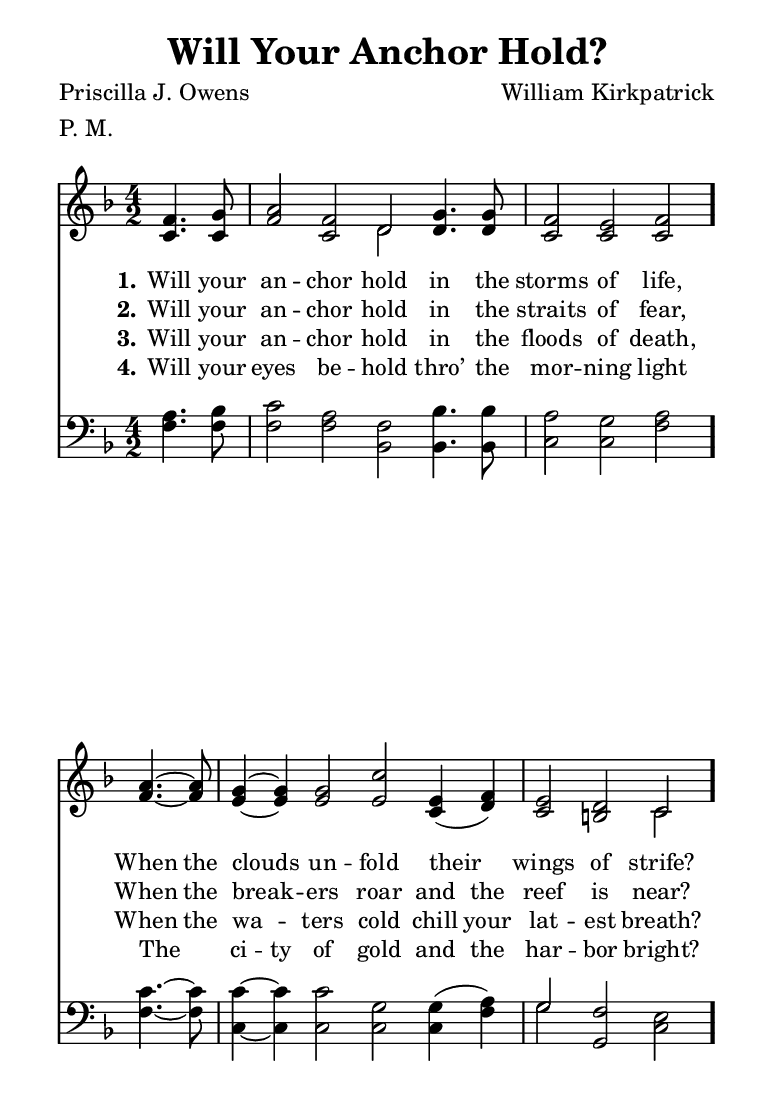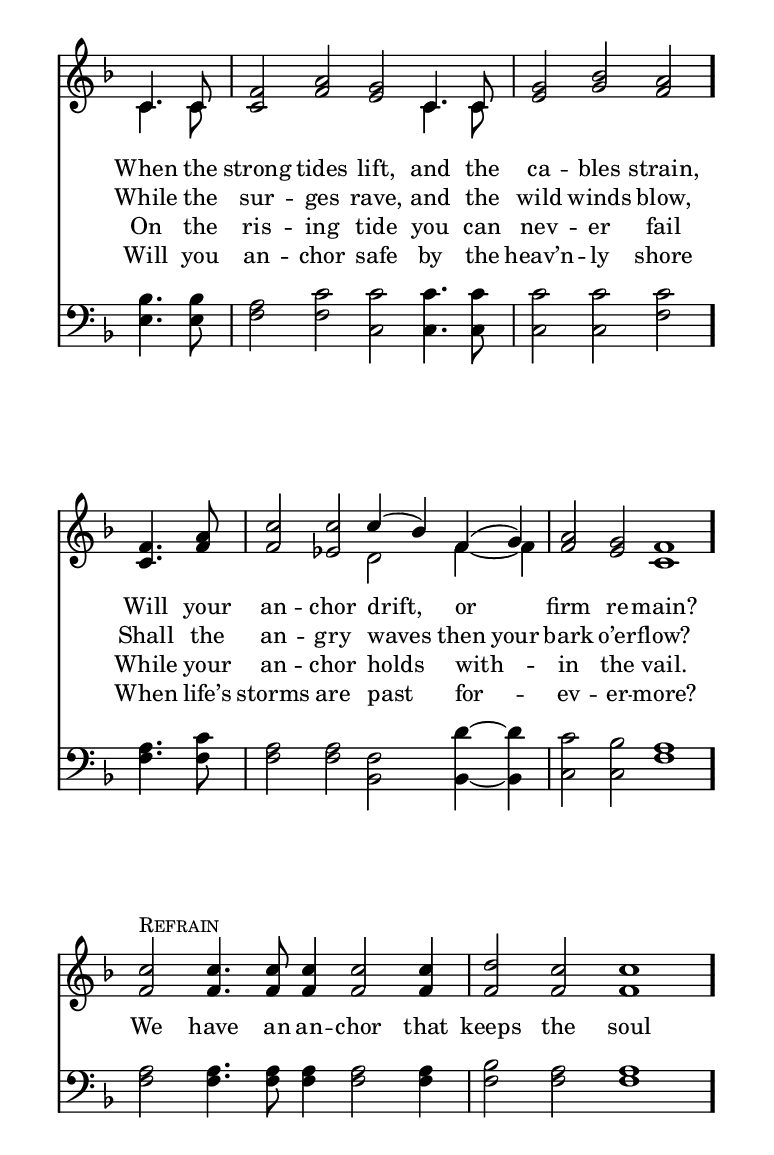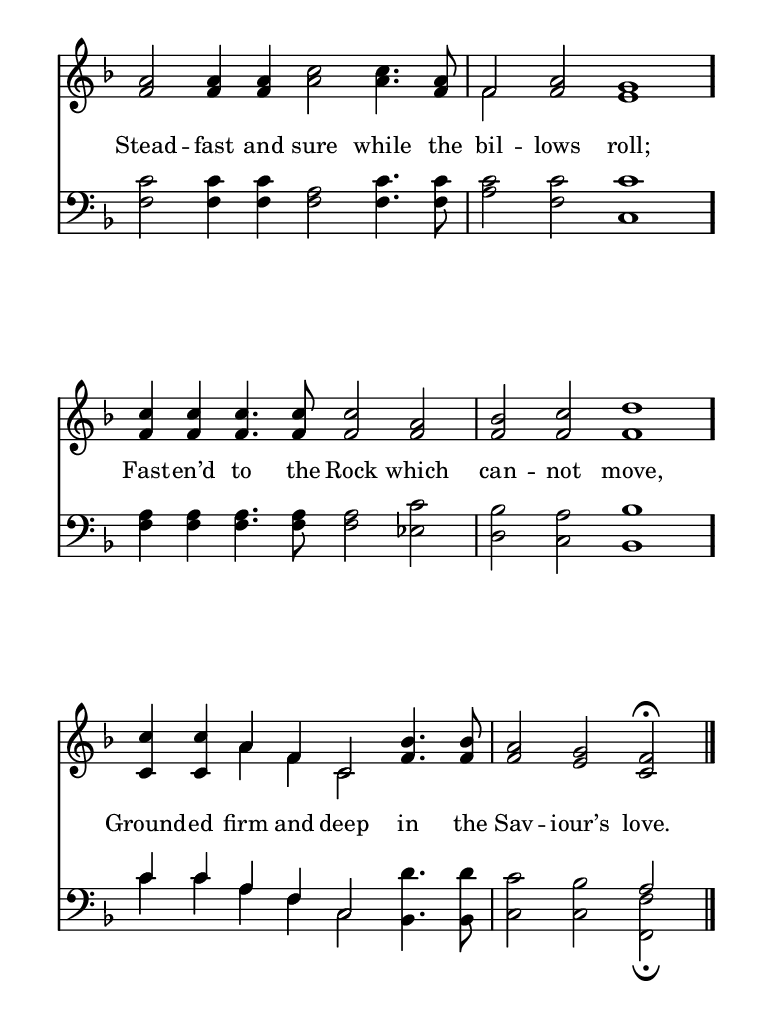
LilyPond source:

\include "common/global.ily"
\paper {
  \include "common/paper.ily"
  ragged-last-bottom = ##t
  page-count = #(cond (is-eogsized 2) (#t #f))
}

\header{
  hymnnumber = "140"
  title = "Will Your Anchor Hold?"
  tunename = ""
  meter = "P. M."
  poet = "Priscilla J. Owens"
  composer = "William Kirkpatrick"
  %copyright = ""
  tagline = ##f
}

% for fermata in MIDI
ta = { \tempo 2=80 }
tb = { \tempo 2=40 }

patternAA = { c4. c8 | c2 c2 c2 }
patternAB = { c4. ~ c8 | c4 ~ c4 c2 c2 c4( c4) | c2 c2 c2 }

patternBA = { c4. c8 | c2 c2 c4( c4) c4( c4) | c2 c2 c1 }
patternBB = { c4. c8 | c2 c2 c2      c4 ~ c4 | c2 c2 c1 }

patternCA = { c2 c4. c8 c4 c2 c4 | c2 c2 c1 }

patternDA = { c2 c4 c4 c2 c4. c8 | c2 c2 c1 }

patternEA = { c4 c4 c4. c8 c2 c2 | c2 c2 c1 }

patternFA = { c4 c4 c4 c4 c2 c4. c8 | c2 c2 \ta c2 \tb }

global = {
  \include "common/overrides.ily"
  \override Staff.TimeSignature.style = #'numbered
  \time 4/2
  \override Score.MetronomeMark.transparent = ##t % hide all fermata changes too
  \ta
  \key f \major
  \partial 2
  \autoBeamOff
}

notesSoprano = {
\global
\relative c' {

  \changePitch \patternAA { f g | a f d g g | f e f }
  \changePitch \patternAB { a a | g g g c e, f | e d c }
  \changePitch \patternAA { c c | f a g c, c | g' bes a }
  \changePitch \patternBA { f a | c c c bes f g | a g f }

  << s^\markup { \small \caps "Refrain" }
  \changePitch \patternCA { c' c c c c c | d c c } >>
  \changePitch \patternDA { a a a c c a | f a g }
  \changePitch \patternEA { c c c c c a | bes c d }
  \changePitch \patternFA { c c a f c bes' bes | a g f \fermata }

  \bar "|."

}
}

notesAlto = {
\global
\relative e' {

  \changePitch \patternAA { c c | f c d d d | c c c }
  \changePitch \patternAB { f f | e e e e c d | c b c }
  \changePitch \patternAA { c c  | c f e c c | e g f }
  \changePitch \patternBB { c f | f ees d f f | f e c }

  \changePitch \patternCA { f f f f f f | f f f }
  \changePitch \patternDA { f f f a a f | f f e }
  \changePitch \patternEA { f f f f f f | f f f }
  \changePitch \patternFA { c c a' f c f f | f e c }

}
}

notesTenor = {
\global
\relative a {

  \changePitch \patternAA { a bes | c a f bes bes | a g a }
  \changePitch \patternAB { c c | c c c g g a | g f e }
  \changePitch \patternAA { bes' bes | a c c c c | c c c }
  \changePitch \patternBB { a c | a a f d' d | c bes a }

  \changePitch \patternCA { a a a a a a | bes a a }
  \changePitch \patternDA { c c c a c c | c c c }
  \changePitch \patternEA { a a a a a c | bes a bes }
  \changePitch \patternFA { c c a f c d' d | c bes a }

}
}

notesBass = {
\global
\relative f {

  \changePitch \patternAA { f f | f f bes, bes bes | c c f }
  \changePitch \patternAB { f f | c c c c c f | g g, c }
  \changePitch \patternAA { e e | f f c c c | c c f }
  \changePitch \patternBB { f f | f f bes, bes bes | c c f }

  \changePitch \patternCA { f f f f f f | f f f }
  \changePitch \patternDA { f f f f f f | a f c }
  \changePitch \patternEA { f f f f f ees | d c bes }
  \changePitch \patternFA { c' c a f c bes bes | c c <f f,> \fermata }

}
}

Refrain = \lyricmode {

We have an an -- chor that keeps the soul \bar "."
Stead -- fast and sure while the bil -- lows roll; \bar "."
Fast -- en’d to the Rock which can -- not move, \bar "."
Ground -- ed firm and deep in the Sav -- iour’s love. \bar "."

}

wordsA = \lyricmode {
\set stanza = "1."

Will your an -- chor hold in the storms of life, \bar "."
{ \mon } When the { \moff } clouds un -- fold their wings of strife? \bar "."
When the strong tides lift, and the ca -- bles strain, \bar "."
Will your an -- chor drift, or firm re -- main? \bar "."

}

wordsB = \lyricmode {
\set stanza = "2."

Will your an -- chor hold in the straits of fear,
{ \mon } When the { \moff } break -- ers roar { \mon } and the { \moff } reef is near?
While the sur -- ges rave, and the wild winds blow,
Shall the an -- gry waves { \mon } then your { \moff } bark o’er -- flow?

\Refrain

}

wordsC = \lyricmode {
\set stanza = "3."

Will your an -- chor hold in the floods of death,
{ \mon } When the { \moff } wa -- ters { \mon } cold chill { \moff } your lat -- est breath?
On the ris -- ing tide you can nev -- er fail
While your an -- chor holds with -- in the vail.

}

wordsD = \lyricmode {
\set stanza = "4."

Will your eyes be -- hold thro’ the mor -- ning light
The { \mon } ci -- ty { \moff } of gold { \mon } and the { \moff } har -- bor bright?
Will you an -- chor safe by the heav’n -- ly shore
When life’s storms are past for -- ev -- er -- more?

}

\score {
  \context ChoirStaff <<
    \context Staff = upper <<
      \set Staff.autoBeaming = ##f
      \set ChoirStaff.systemStartDelimiter = #'SystemStartBar
      \set ChoirStaff.printPartCombineTexts = ##f
      \partcombine #'(2 . 9) \notesSoprano \notesAlto
      \context NullVoice = sopranos { \voiceOne << \notesSoprano >> }
      \context NullVoice = altos { \voiceTwo << \notesAlto >> }
      \context Lyrics = one   \lyricsto sopranos \wordsA
      \context Lyrics = two   \lyricsto sopranos \wordsB
      \context Lyrics = three \lyricsto sopranos \wordsC
      \context Lyrics = four  \lyricsto sopranos \wordsD
    >>
    \context Staff = men <<
      \set Staff.autoBeaming = ##f
      \clef bass
      \set ChoirStaff.printPartCombineTexts = ##f
      \partcombine #'(2 . 9) \notesTenor \notesBass
      \context NullVoice = tenors { \voiceOne << \notesTenor >> }
      \context NullVoice = basses { \voiceTwo << \notesBass >> }
    >>
  >>
  \layout {
    \include "common/layout.ily"
  }
  \midi{
    \include "common/midi.ily"
  }
}

\version "2.19.49"  % necessary for upgrading to future LilyPond versions.

% vi:set et ts=2 sw=2 ai nocindent syntax=lilypond:
